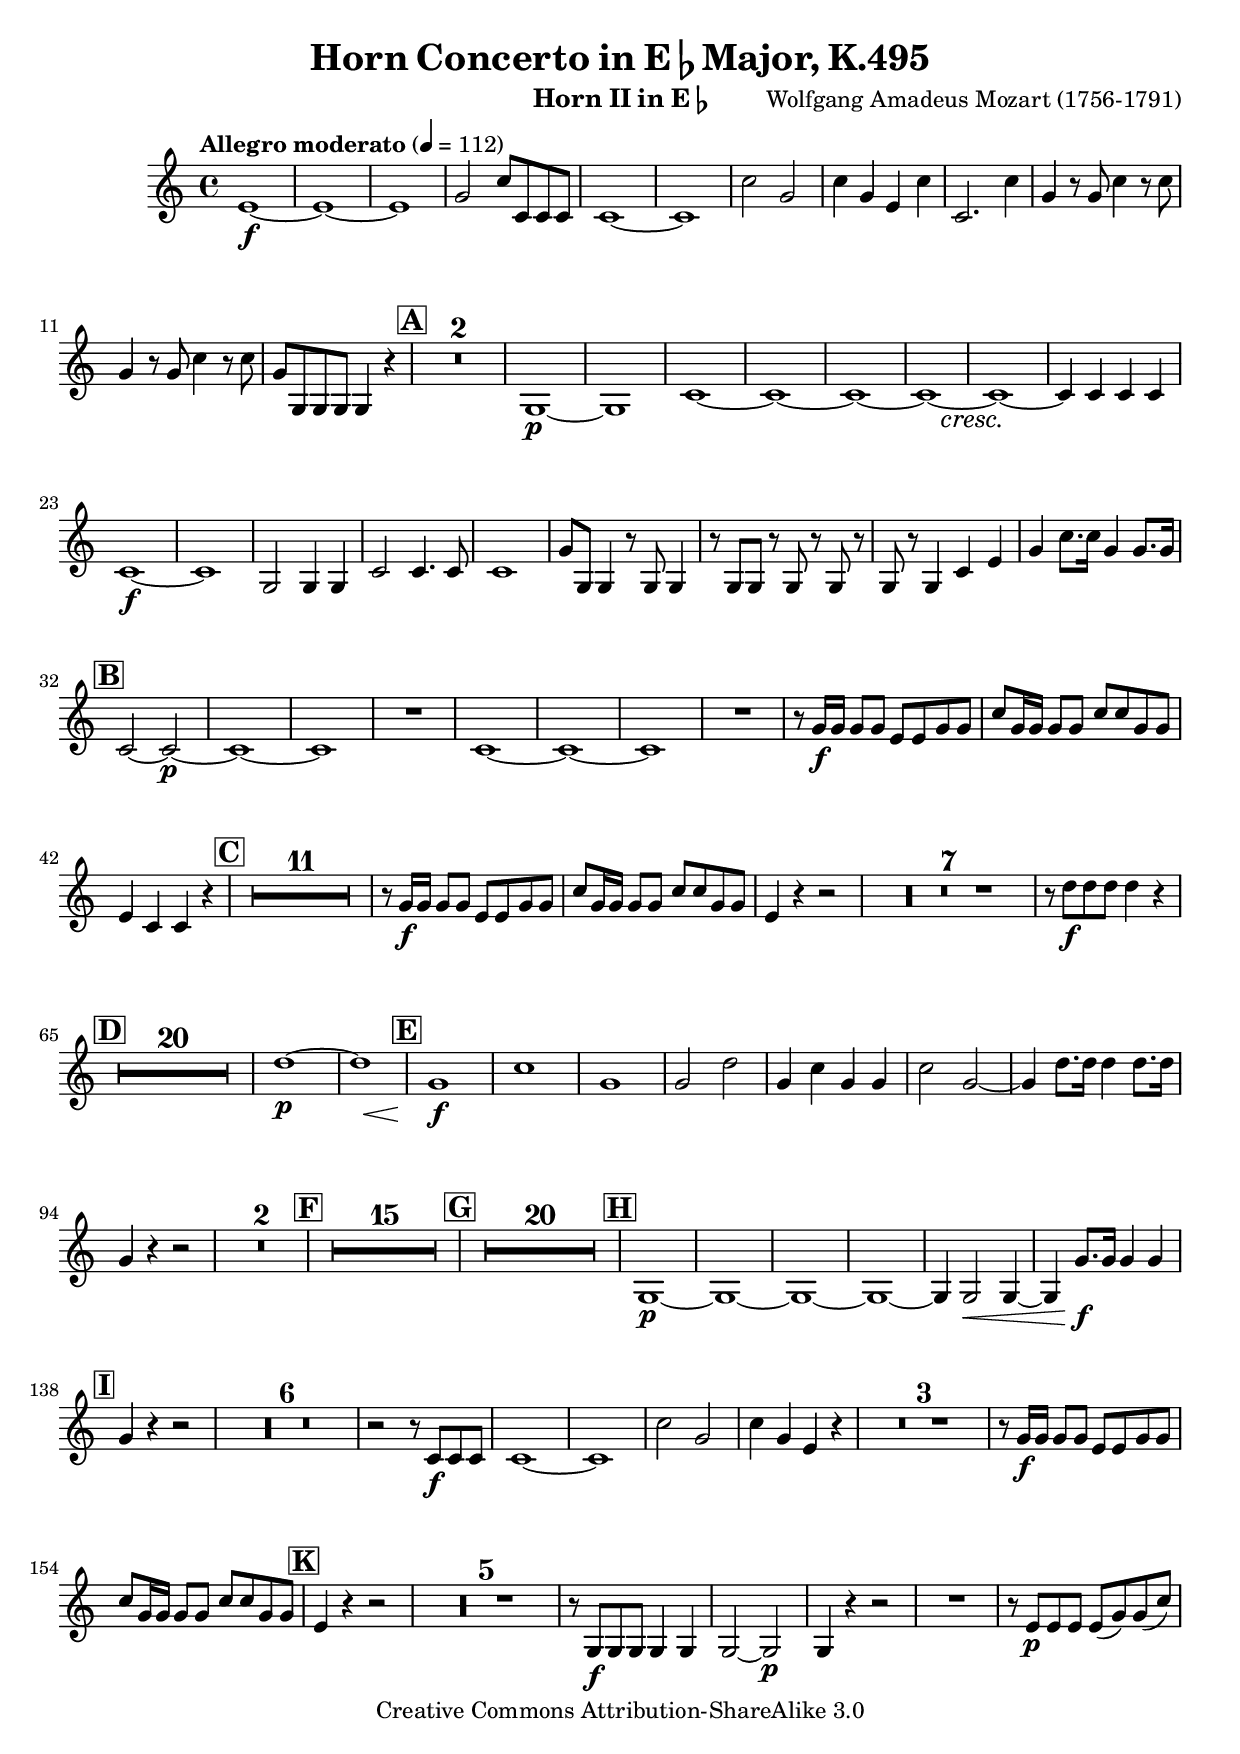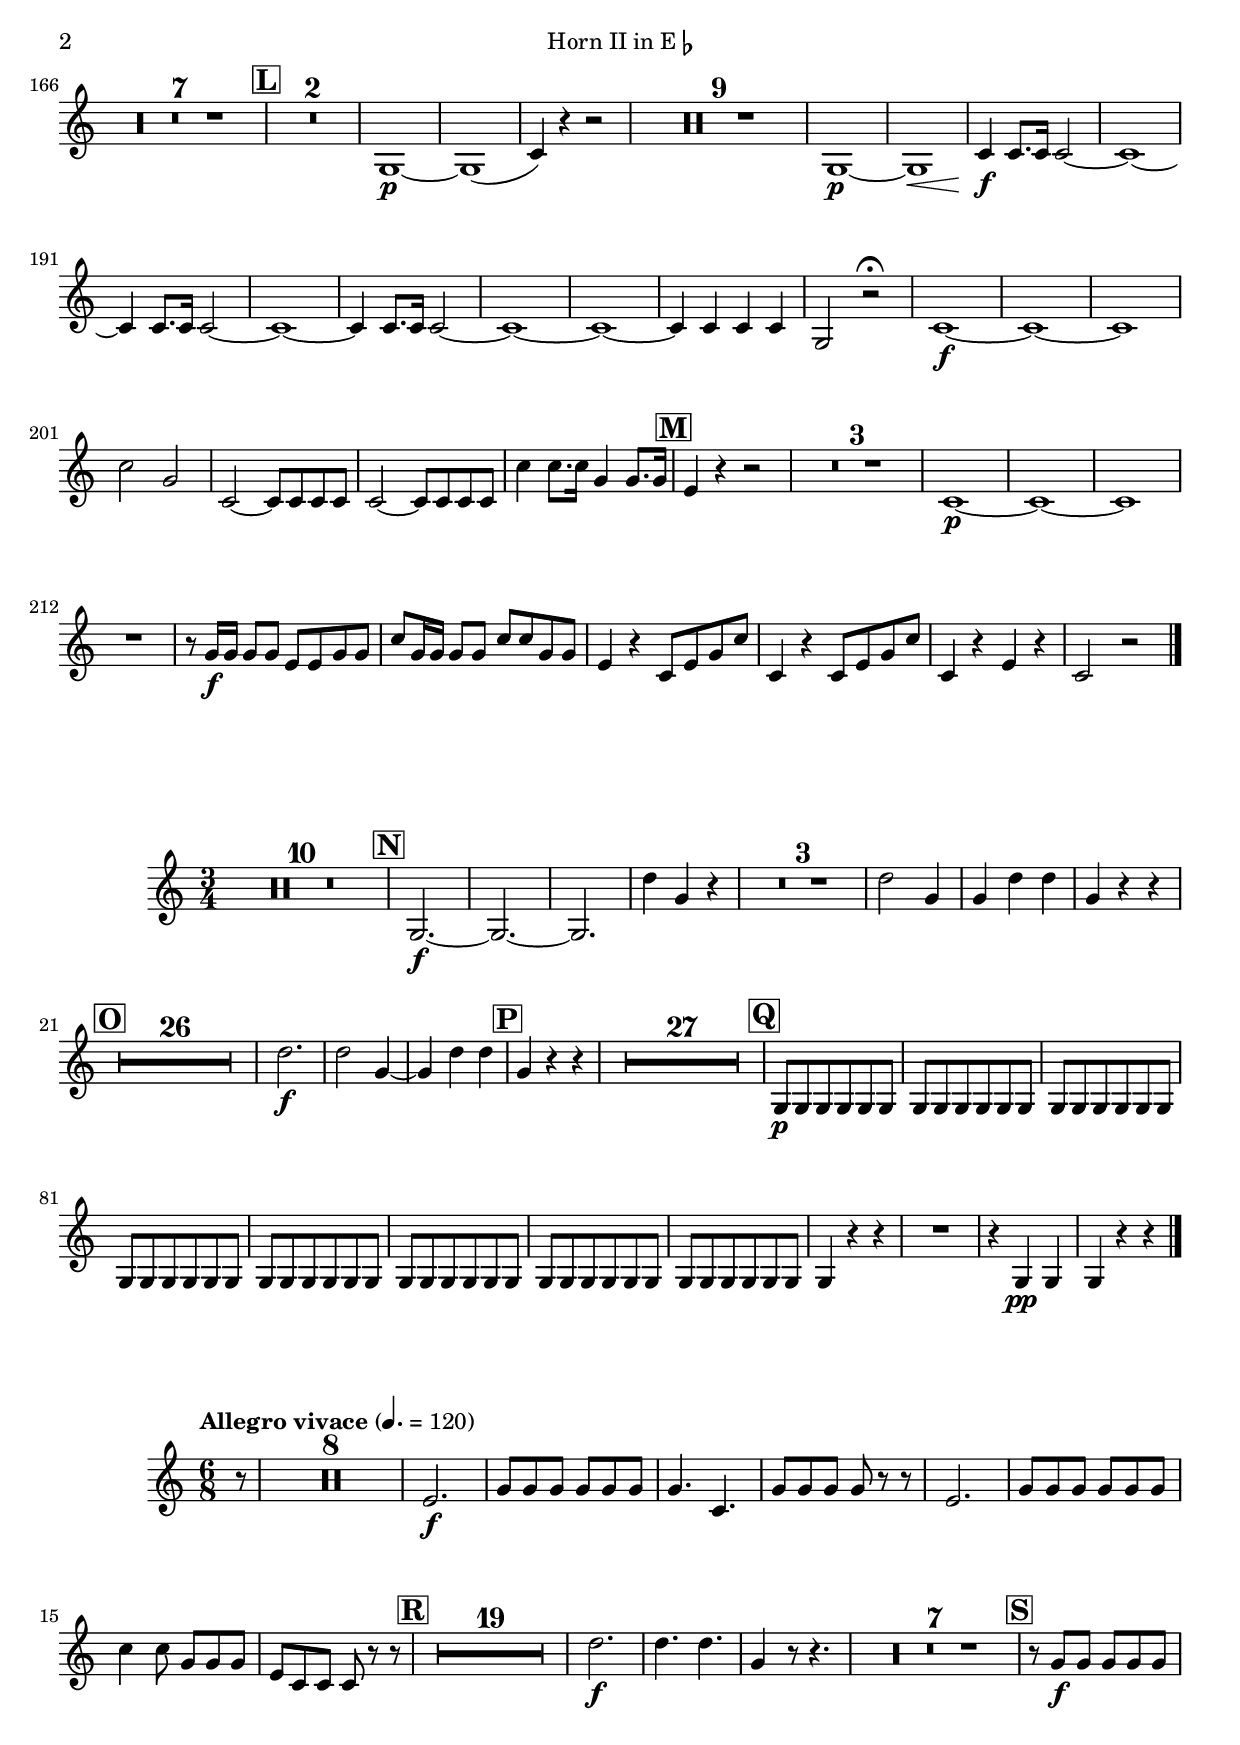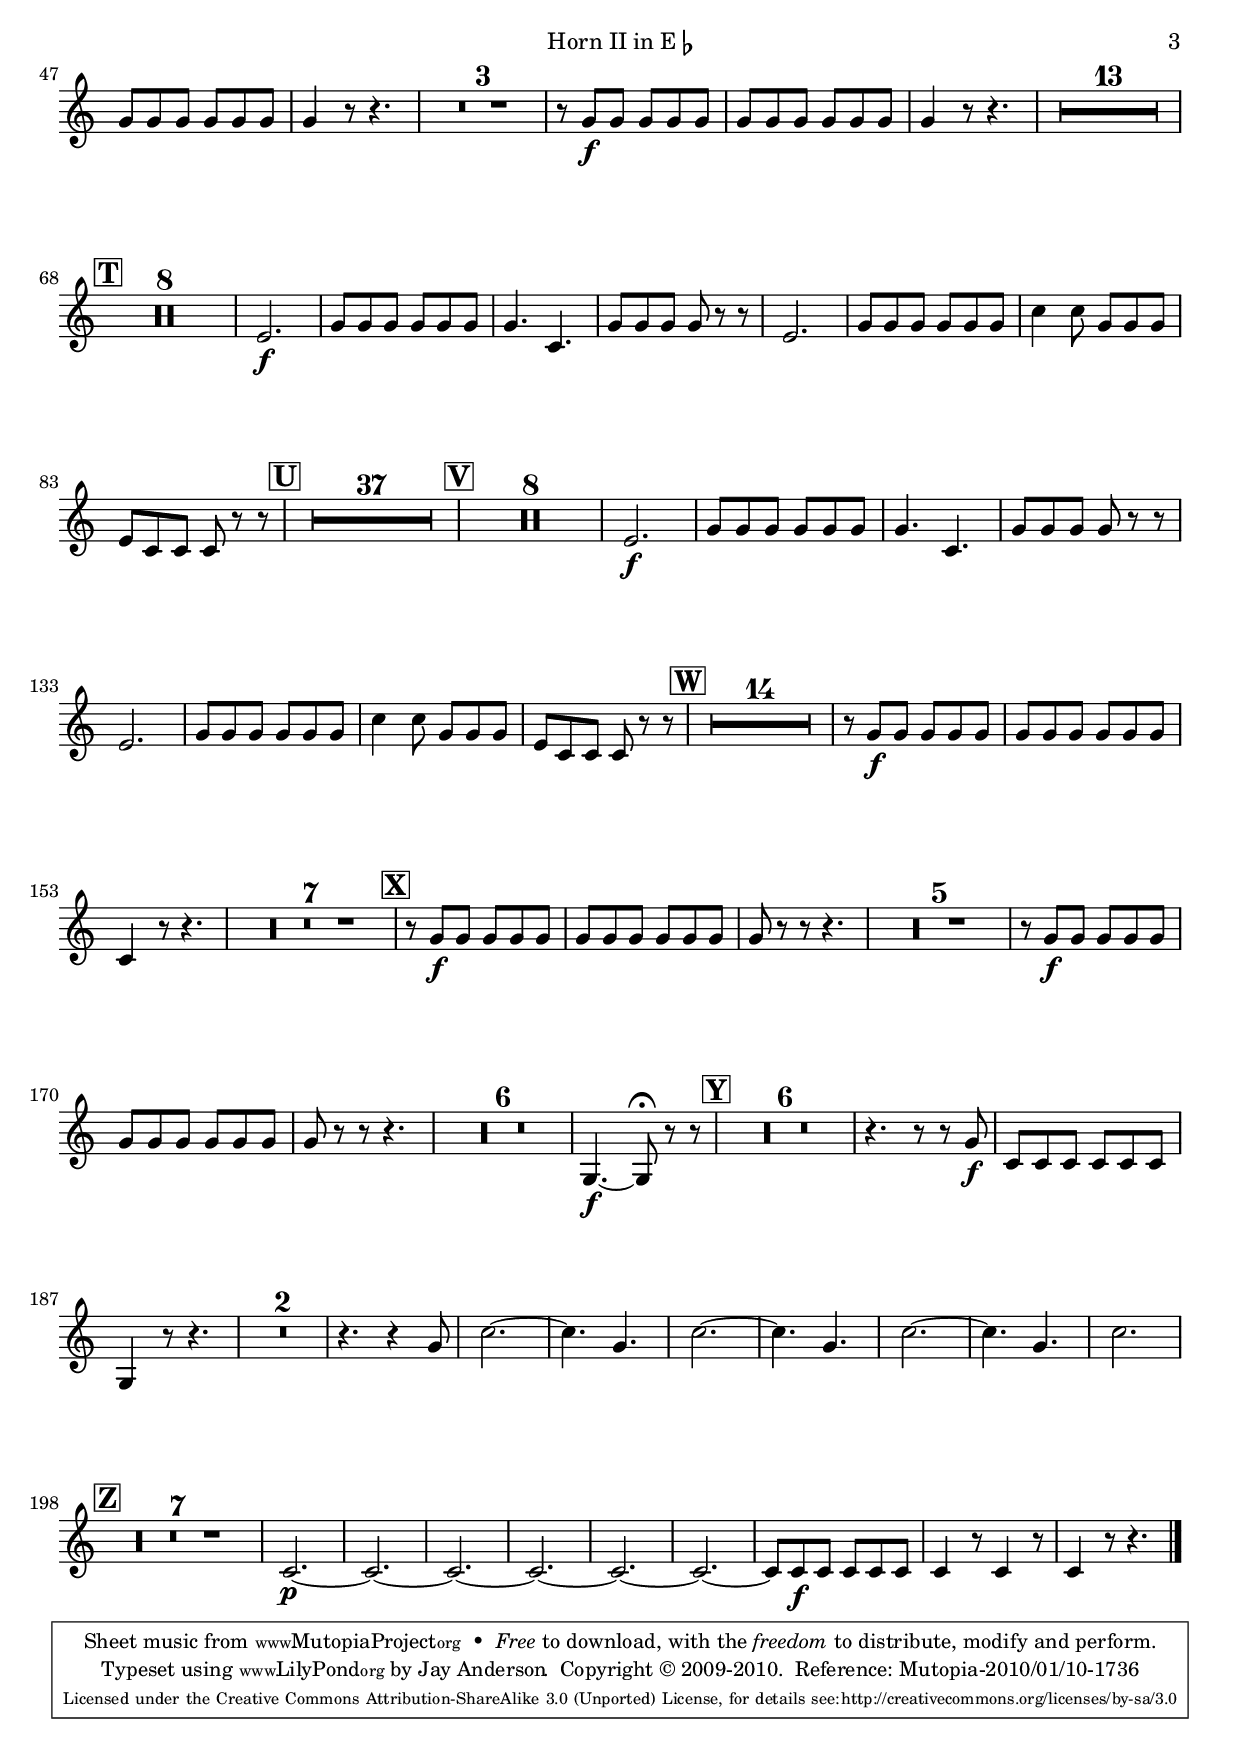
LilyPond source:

\version "2.13.32"

\include "defs.ily"
\version "2.13.32"

hornTwoMvtI = \relative c'
{
  \transposition ees
  e1~\f |
  e~ |
  e |
  g2 c8 c, c c |
  c1~ |
  c |
  c'2 g |
  c4 g e c' |
  c,2. c'4 |
  g4 r8 g c4 r8 c |
  g4 r8 g c4 r8 c |
  g8 g, g g g4 r |

  %A
  R1*2 |
  g1~\p |
  g |
  c1~ |
  c~ |
  c~ |
  << c~ {s2 s\justCresc} >> |
  c1~ |
  c4 c c c |
  c1~\f |
  c |
  g2 g4 g |
  c2 c4. c8 |
  c1 |
  g'8 g, g4 r8 g g4 |
  r8 g g r g r g r |
  g r g4 c e |
  g c8. c16 g4 g8. g16 |

  %B
  c,2~ c~\p |
  c1~ |
  c |
  R1 |
  c1~ |
  c~ |
  c |
  R1 |
  r8 g'16\f g g8 g e e g g |
  c g16 g g8 g c c g g |
  e4 c c r |

  %C
  R1*11 |
  r8 g'16\f g g8 g e e g g |
  c g16 g g8 g c c g g |
  e4 r r2 |
  R1*7 |
  r8 d'8\f d d d4 r |

  %D
  R1*20 |
  d1~\p |
  << d {s4 s2.\<} >> |

  %E
  g,1\f |
  c |
  g |
  g2 d' |
  g,4 c g g |
  c2 g~ |
  g4 d'8. d16 d4 d8. d16 |
  g,4 r r2 |
  R1*2 |

  %F
  R1*15 |

  %G
  R1*20 |

  %H
  g,1~\p |
  g~ |
  g~ |
  g~ |
  g4 g2\< g4~ |
  g g'8.\f g16 g4 g |

  %I
  g4 r r2 |
  R1*6 |
  r2 r8 c,\f c c |
  c1~ |
  c |
  c'2 g |
  c4 g e r |
  R1*3 |
  r8 g16\f g g8 g e e g g |
  c g16 g g8 g c c g g |

  %K
  e4 r r2 |
  R1*5 |
  r8 g,\f g g g4 g |
  g2~ g\p |
  g4 r r2 |
  R1 |
  r8 e'\p e e e( g) g( c) |
  R1*7 |

  %L
  R1*2 |
  g,1~\p |
  g( |
  c4) r r2 |
  R1*9 |
  g1~\p |
  g\< |
  c4\f c8. c16 c2~ |
  c1~ |
  c4 c8. c16 c2~ |
  c1~ |
  c4 c8. c16 c2~ |
  c1~ |
  c1~ |
  c4 c c c |
  g2 r\fermata |
  c1~\f |
  c~ |
  c |
  c'2 g |
  c,2~ c8 c c c |
  c2~ c8 c c c |
  c'4 c8. c16 g4 g8. g16 |

  %M
  e4 r r2 |
  R1*3 |
  c1~\p |
  c~ |
  c |
  R1 |
  r8 g'16\f g g8 g e e g g |
  c g16 g g8 g c c g g |
  e4 r c8 e g c |
  c,4 r c8 e g c |
  c,4 r e r |
  c2 r |
}

hornTwoMvtII = \relative c'
{
  \transposition ees
  R2.*10 |

  %N
  g2.~\f |
  g~ |
  g |
  d''4 g, r |
  R2.*3 |
  d'2 g,4 |
  g4 d' d |
  g, r r |

  %O
  R2.*26 |
  d'2.\f |
  d2 g,4~ |
  g d' d |

  %P
  g, r r |
  R2.*27 |

  %Q
  g,8\p g g g g g |
  \repeat unfold 7 {g g g g g g |}
  g4 r r |
  R2. |
  r4 g\pp g |
  g r r |
}

hornTwoMvtIIITutti = \relative c'
{
  e2.\f |
  g8 g g g g g |
  g4. c, |
  g'8 g g g r r |
  e2. |
  g8 g g g g g |
  c4 c8 g g g |
  e c c c r r |
}

hornTwoMvtIII = \relative c''
{
  \transposition ees
  r8 |
  R2.*8 |
  \hornTwoMvtIIITutti

  %R
  R2.*19 |
  d2.\f |
  d4. d |
  g,4 r8 r4. |
  R2.*7 |

  %S
  r8 g\f g g g g |
  g g g g g g |
  g4 r8 r4. |
  R2.*3 |
  r8 g\f g g g g |
  g g g g g g |
  g4 r8 r4. |
  R2.*13 |

  %T
  R2.*8 |
  \hornTwoMvtIIITutti

  %U
  R2.*37 |

  %V
  R2.*8 |
  \hornTwoMvtIIITutti

  %W
  R2.*14 |
  r8 g\f g g g g |
  g g g g g g |
  c,4 r8 r4. |
  R2.*7 |

  %X
  r8 g'\f g g g g |
  g g g g g g |
  g8 r r r4. |
  R2.*5 |
  r8 g\f g g g g |
  g g g g g g |
  g8 r r r4. |
  R2.*6 |
  g,4.~\f g8\fermata r r |

  %Y
  R2.*6 |
  r4. r8 r g'\f |
  c, c c c c c |
  g4 r8 r4. |
  R2.*2 |
  r4. r4 g'8 |
  \repeat unfold 3 {c2.~ | c4. g |}
  c2. |

  %Z
  R2.*7 |
  c,2.~\p |
  \repeat unfold 5 {c~ |}
  c8 c\f c c c c |
  c4 r8 c4 r8 |
  c4 r8 r4. |
}


instrument = \markup {Horn II in E\flat}

mvtI = \hornTwoMvtI
mvtII = \hornTwoMvtII
mvtIII = \hornTwoMvtIII

\version "2.13.32"

\book
{
  \include "header.ily"
  \score
  {
    \new Staff { << \mvtI \outlineMvtI >> }
  }
  \score
  {
    \new Staff { << \mvtII \outlineMvtII >> }
  }
  \score
  {
    \new Staff { << \mvtIII \outlineMvtIII >> }
  }
}



